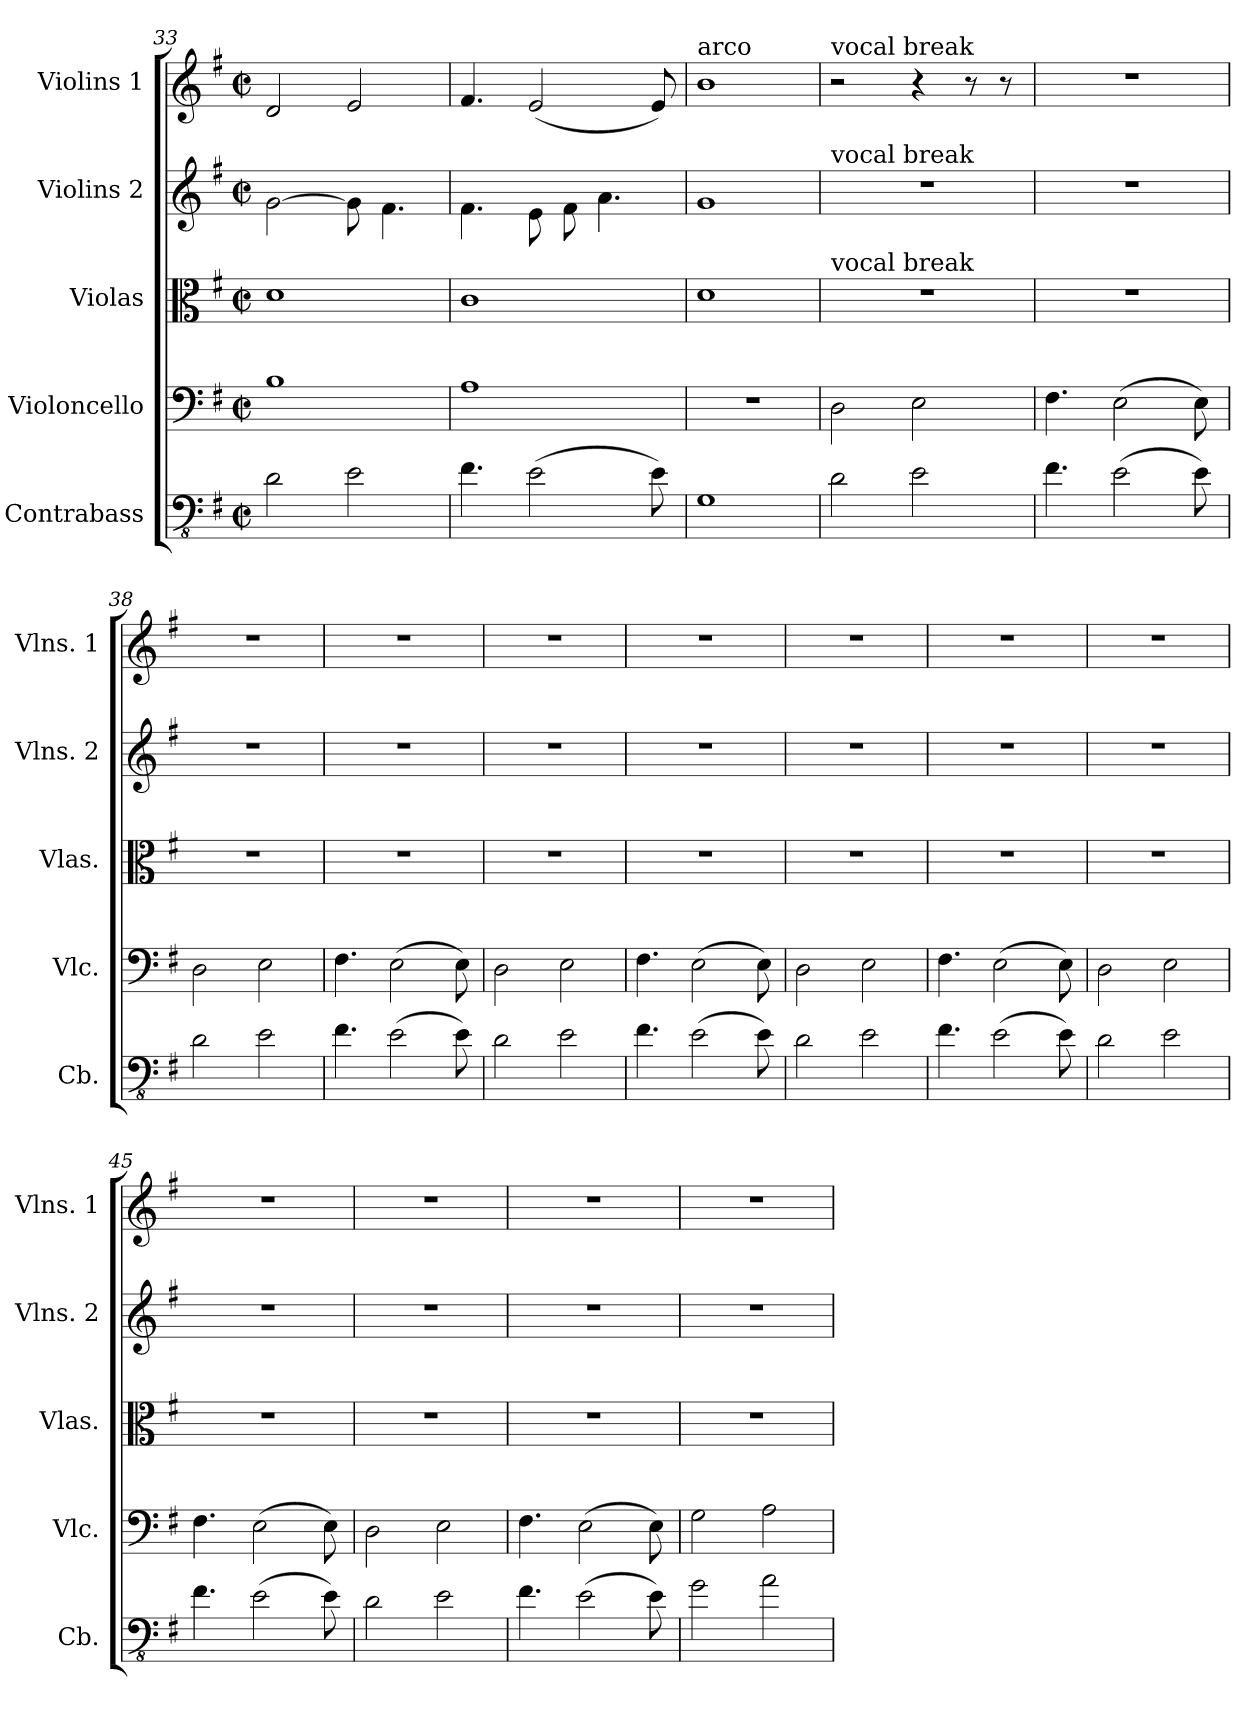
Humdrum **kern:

**kern	**kern	**kern	**kern	**kern
*part5	*part4	*part3	*part2	*part1
*staff5	*staff4	*staff3	*staff2	*staff1
*I"Contrabass	*I"Violoncello	*I"Violas	*I"Violins 2	*I"Violins 1
*I'Cb.	*I'Vlc.	*I'Vlas.	*I'Vlns. 2	*I'Vlns. 1
*clefFv4	*clefF4	*clefC3	*clefG2	*clefG2
*ITrd7c12	*	*	*	*
*k[f#]	*k[f#]	*k[f#]	*k[f#]	*k[f#]
*G:	*G:	*G:	*G:	*G:
*M2/2	*M2/2	*M2/2	*M2/2	*M2/2
*met(c|)	*met(c|)	*met(c|)	*met(c|)	*met(c|)
=33	=33	=33	=33	=33
2DD\	1B	1d	[2g\	2d/
2EE\	.	.	8g\]	2e/
.	.	.	4.f#\	.
!!LO:PB:g=z
=34	=34	=34	=34	=34
4.FF#\	1A	1c	4.f#\	4.f#/
(2EE\	.	.	8e\	(2e/
.	.	.	8f#\	.
.	.	.	4.a\	.
8EE\)	.	.	.	8e/)
=35	=35	=35	=35	=35
!	!	!	!	!LO:TX:a:t=arco
1GGG	1r	1d	1g	1b
=36	=36	=36	=36	=36
!	!	!	!	!LO:TX:a:t=vocal break
!	!	!	!LO:TX:a:t=vocal break	!
!	!	!LO:TX:a:t=vocal break	!	!
2DD\	2D\	1r	1r	2r
2EE\	2E\	.	.	4r
.	.	.	.	8r
.	.	.	.	8r
=37	=37	=37	=37	=37
4.FF#\	4.F#\	1r	1r	1r
(2EE\	(2E\	.	.	.
8EE\)	8E\)	.	.	.
=38	=38	=38	=38	=38
2DD\	2D\	1r	1r	1r
2EE\	2E\	.	.	.
=39	=39	=39	=39	=39
4.FF#\	4.F#\	1r	1r	1r
(2EE\	(2E\	.	.	.
8EE\)	8E\)	.	.	.
=40	=40	=40	=40	=40
2DD\	2D\	1r	1r	1r
2EE\	2E\	.	.	.
=41	=41	=41	=41	=41
4.FF#\	4.F#\	1r	1r	1r
(2EE\	(2E\	.	.	.
8EE\)	8E\)	.	.	.
=42	=42	=42	=42	=42
2DD\	2D\	1r	1r	1r
2EE\	2E\	.	.	.
=43	=43	=43	=43	=43
4.FF#\	4.F#\	1r	1r	1r
(2EE\	(2E\	.	.	.
8EE\)	8E\)	.	.	.
=44	=44	=44	=44	=44
2DD\	2D\	1r	1r	1r
2EE\	2E\	.	.	.
!!LO:LB:g=z
=45	=45	=45	=45	=45
4.FF#\	4.F#\	1r	1r	1r
(2EE\	(2E\	.	.	.
8EE\)	8E\)	.	.	.
=46	=46	=46	=46	=46
2DD\	2D\	1r	1r	1r
2EE\	2E\	.	.	.
=47	=47	=47	=47	=47
4.FF#\	4.F#\	1r	1r	1r
(2EE\	(2E\	.	.	.
8EE\)	8E\)	.	.	.
=48	=48	=48	=48	=48
2GG\	2G\	1r	1r	1r
2AA\	2A\	.	.	.
=	=	=	=	=
*-	*-	*-	*-	*-
